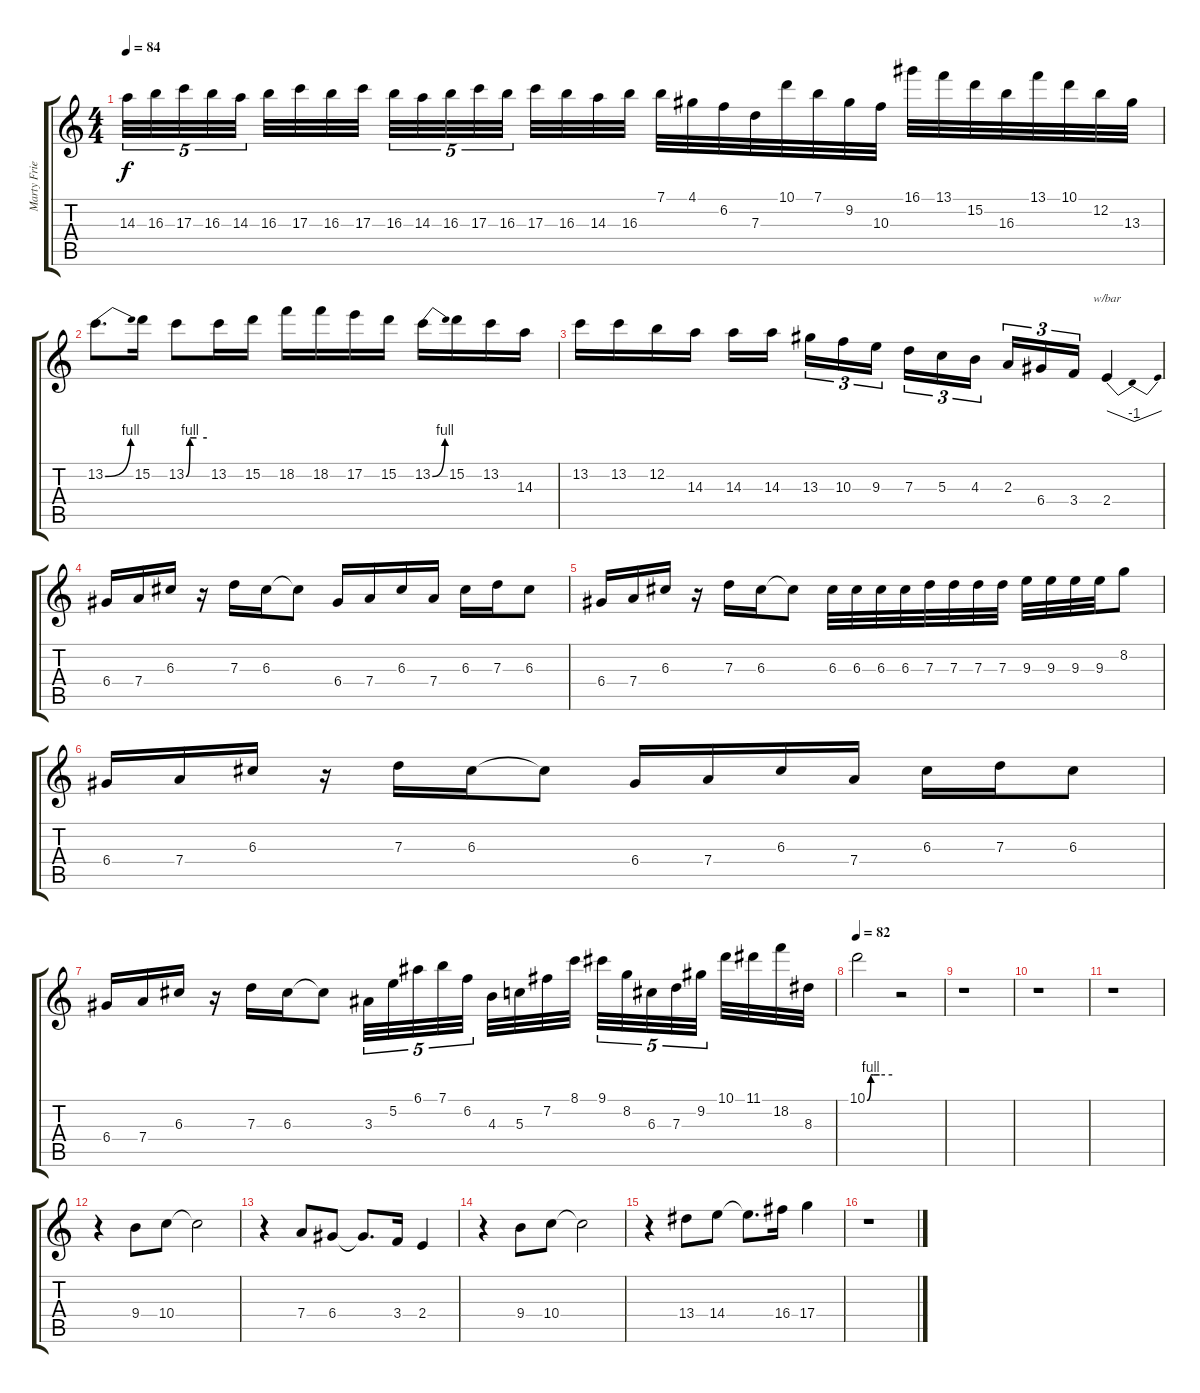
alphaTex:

\track ("Marty Friedman" "Marty Frie") {instrument overdrivenguitar}
\staff {score tabs}
\tuning (E4 B3 G3 D3 A2 E2) {hide}
\ts (4 4)
\tempo 84
\clef g2
\ks c
14.3.32{tu (5 4) dy f} 16.3.32{tu (5 4)} 17.3.32{tu (5 4)} 16.3.32{tu (5 4)} 14.3.32{tu (5 4)} 16.3.32 17.3.32 16.3.32 17.3.32 16.3.32{tu (5 4)} 14.3.32{tu (5 4)} 16.3.32{tu (5 4)} 17.3.32{tu (5 4)} 16.3.32{tu (5 4)} 17.3.32 16.3.32 14.3.32 16.3.32 7.1.32 4.1.32 6.2.32 7.3.32 10.1.32 7.1.32 9.2.32 10.3.32 16.1.32 13.1.32 15.2.32 16.3.32 13.1.32 10.1.32 12.2.32 13.3.32 |
13.2{be (bend 0 0 60 4)}.8{d} 15.2.16 13.2{be (custom 0 0 11 4 14 4 30 4 60 4)}.8 13.2.16 15.2.16 18.2.16 18.2.16 17.2.16 15.2.16 13.2{be (bend 0 0 60 4)}.16 15.2.16 13.2.16 14.3.16 |
13.2.16 13.2.16 12.2.16 14.3.16 14.3.16 14.3.16 13.3.16{tu (3 2)} 10.3.16{tu (3 2)} 9.3.16{tu (3 2)} 7.3.16{tu (3 2)} 5.3.16{tu (3 2)} 4.3.16{tu (3 2)} 2.3.16{tu (3 2)} 6.4.16{tu (3 2)} 3.4.16{tu (3 2)} 2.4.4{tbe (dip default 0 0 30 -4 60 0)} |
6.4.16 7.4.16 6.3.16 r.16 7.3.16 6.3.16 6.3{t}.8 6.4.16 7.4.16 6.3.16 7.4.16 6.3.16 7.3.16 6.3.8 |
6.4.16 7.4.16 6.3.16 r.16 7.3.16 6.3.16 6.3{t}.8 6.3.32 6.3.32 6.3.32 6.3.32 7.3.32 7.3.32 7.3.32 7.3.32 9.3.32 9.3.32 9.3.32 9.3.32 8.2.8 |
6.4.16 7.4.16 6.3.16 r.16 7.3.16 6.3.16 6.3{t}.8 6.4.16 7.4.16 6.3.16 7.4.16 6.3.16 7.3.16 6.3.8 |
6.4.16 7.4.16 6.3.16 r.16 7.3.16 6.3.16 6.3{t}.8 3.3.32{tu (5 4)} 5.2.32{tu (5 4)} 6.1.32{tu (5 4)} 7.1.32{tu (5 4)} 6.2.32{tu (5 4)} 4.3.32 5.3.32 7.2.32 8.1.32 9.1.32{tu (5 4)} 8.2.32{tu (5 4)} 6.3.32{tu (5 4)} 7.3.32{tu (5 4)} 9.2.32{tu (5 4)} 10.1.32 11.1.32 18.2.32 8.3.32 |
\tempo 82
10.1{be (custom 0 0 9 4 15 4 30 4 60 4)}.2 r.2 |
r.1 |
r.1 |
r.1 |
r.4 9.4.8 10.4.8 10.4{t}.2 |
r.4 7.4.8 6.4.8 6.4{t}.8{d} 3.4.16 2.4.4 |
r.4 9.4.8 10.4.8 10.4{t}.2 |
r.4 13.4.8 14.4.8 14.4{t}.8{d} 16.4.16 17.4.4 |
r.1
